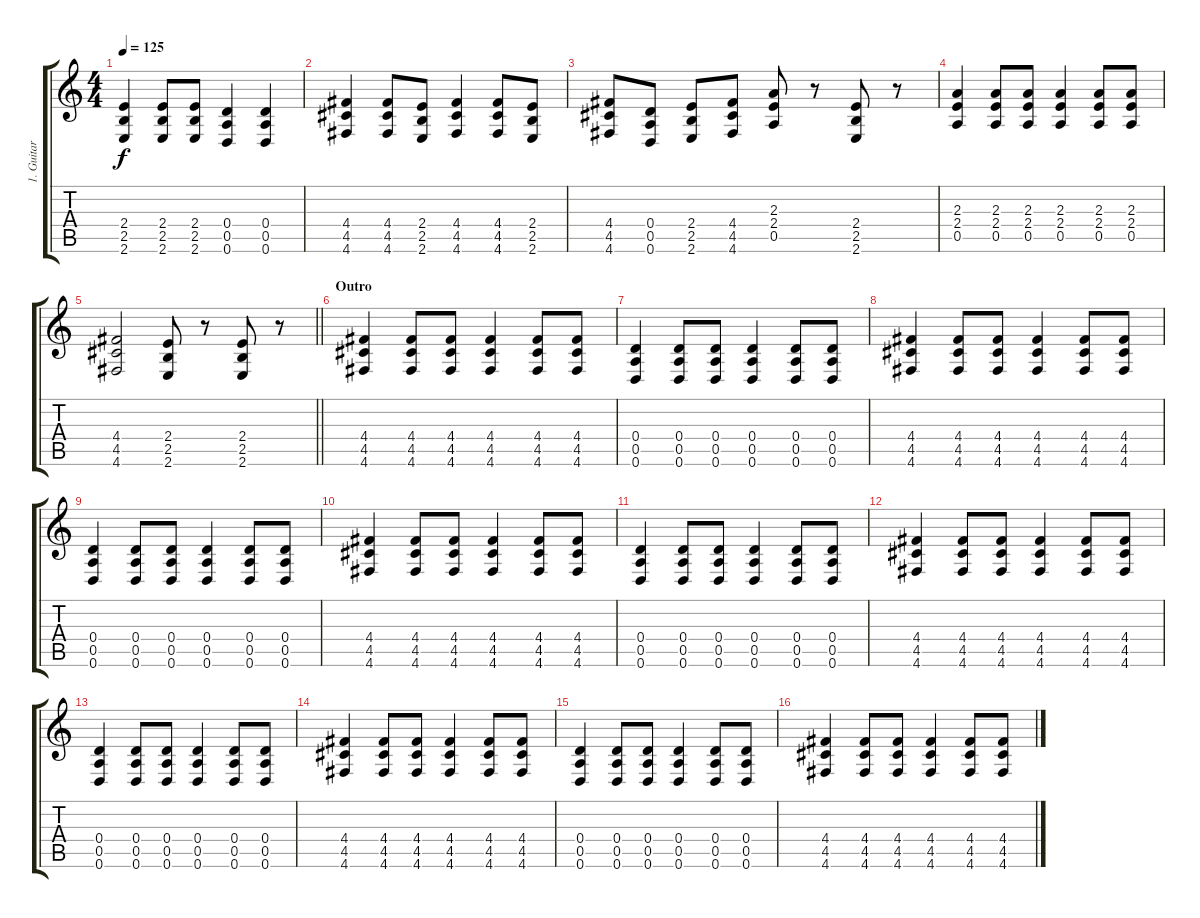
\track ("1. Guitar (Rythm.)" "1. Guitar ") {instrument distortionguitar}
\staff {score tabs}
\tuning (E4 B3 G3 D3 A2 D2) {hide}
\ts (4 4)
\tempo 125
\clef g2
\ks c
(2.4 2.5 2.6).4{dy f} (2.4 2.5 2.6).8 (2.4 2.5 2.6).8 (0.4 0.5 0.6).4 (0.4 0.5 0.6).4 |
(4.4 4.5 4.6).4 (4.4 4.5 4.6).8 (2.4 2.5 2.6).8 (4.4 4.5 4.6).4 (4.4 4.5 4.6).8 (2.4 2.5 2.6).8 |
(4.4 4.5 4.6).8 (0.4 0.5 0.6).8 (2.4 2.5 2.6).8 (4.4 4.5 4.6).8 (2.3 2.4 0.5).8 r.8 (2.4 2.5 2.6).8 r.8 |
(2.3 2.4 0.5).4 (2.3 2.4 0.5).8 (2.3 2.4 0.5).8 (2.3 2.4 0.5).4 (2.3 2.4 0.5).8 (2.3 2.4 0.5).8 |
\barLineRight lightlight
(4.4 4.5 4.6).2 (2.4 2.5 2.6).8 r.8 (2.4 2.5 2.6).8 r.8 |
\section ("" "Outro")
(4.4 4.5 4.6).4 (4.4 4.5 4.6).8 (4.4 4.5 4.6).8 (4.4 4.5 4.6).4 (4.4 4.5 4.6).8 (4.4 4.5 4.6).8 |
(0.4 0.5 0.6).4 (0.4 0.5 0.6).8 (0.4 0.5 0.6).8 (0.4 0.5 0.6).4 (0.4 0.5 0.6).8 (0.4 0.5 0.6).8 |
(4.4 4.5 4.6).4 (4.4 4.5 4.6).8 (4.4 4.5 4.6).8 (4.4 4.5 4.6).4 (4.4 4.5 4.6).8 (4.4 4.5 4.6).8 |
(0.4 0.5 0.6).4 (0.4 0.5 0.6).8 (0.4 0.5 0.6).8 (0.4 0.5 0.6).4 (0.4 0.5 0.6).8 (0.4 0.5 0.6).8 |
(4.4 4.5 4.6).4 (4.4 4.5 4.6).8 (4.4 4.5 4.6).8 (4.4 4.5 4.6).4 (4.4 4.5 4.6).8 (4.4 4.5 4.6).8 |
(0.4 0.5 0.6).4 (0.4 0.5 0.6).8 (0.4 0.5 0.6).8 (0.4 0.5 0.6).4 (0.4 0.5 0.6).8 (0.4 0.5 0.6).8 |
(4.4 4.5 4.6).4 (4.4 4.5 4.6).8 (4.4 4.5 4.6).8 (4.4 4.5 4.6).4 (4.4 4.5 4.6).8 (4.4 4.5 4.6).8 |
(0.4 0.5 0.6).4 (0.4 0.5 0.6).8 (0.4 0.5 0.6).8 (0.4 0.5 0.6).4 (0.4 0.5 0.6).8 (0.4 0.5 0.6).8 |
(4.4 4.5 4.6).4 (4.4 4.5 4.6).8 (4.4 4.5 4.6).8 (4.4 4.5 4.6).4 (4.4 4.5 4.6).8 (4.4 4.5 4.6).8 |
(0.4 0.5 0.6).4 (0.4 0.5 0.6).8 (0.4 0.5 0.6).8 (0.4 0.5 0.6).4 (0.4 0.5 0.6).8 (0.4 0.5 0.6).8 |
(4.4 4.5 4.6).4 (4.4 4.5 4.6).8 (4.4 4.5 4.6).8 (4.4 4.5 4.6).4 (4.4 4.5 4.6).8 (4.4 4.5 4.6).8
